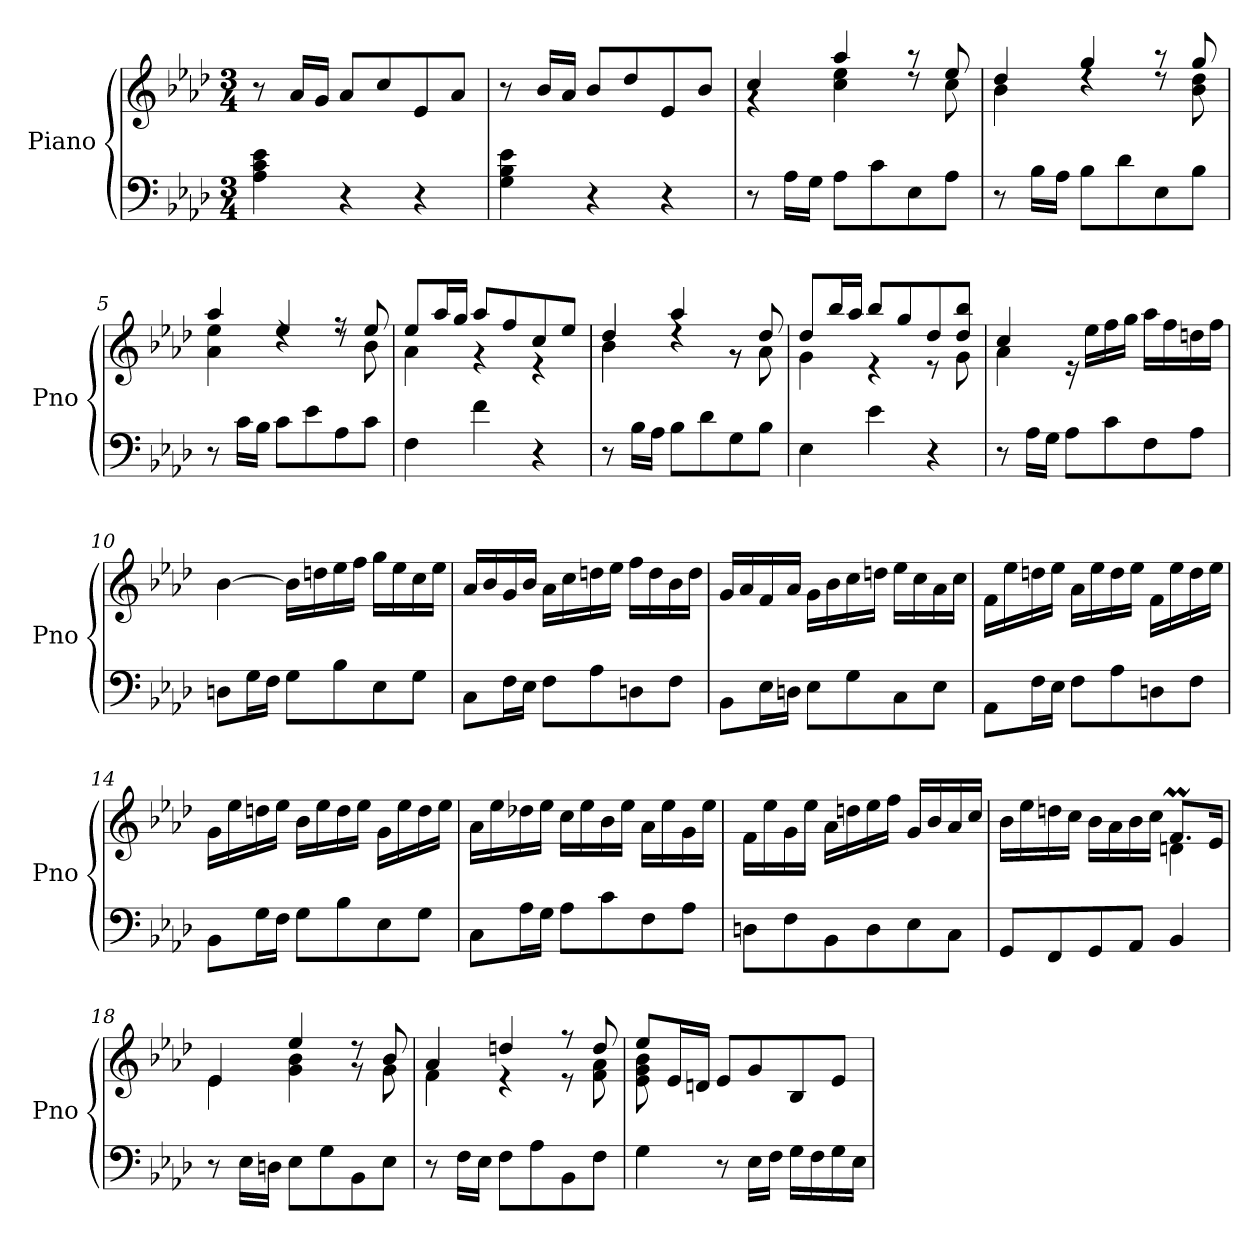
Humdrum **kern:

**kern	**kern
*part1	*part1
*staff2	*staff1
*I"Piano	*
*I'Pno	*
*clefF4	*clefG2
*k[b-e-a-d-]	*k[b-e-a-d-]
*M3/4	*M3/4
=1	=1
4A-\ 4c\ 4e-\	8r
.	16a-/LL
.	16g/JJ
4r	8a-/L
.	8cc/
4r	8e-/
.	8a-/J
=2	=2
4G\ 4B-\ 4e-\	8r
.	16b-/LL
.	16a-/JJ
4r	8b-/L
.	8dd-/
4r	8e-/
.	8b-/J
=3	=3
*	*^
8r	4cc/	4rg
16A-\LL	.	.
16G\JJ	.	.
8A-\L	4aa-/	4cc\ 4ee-\
8c\	.	.
8E-\	8r	8rdd
8A-\J	8ee-/	8cc\
=4	=4	=4
8r	4dd-/	4b-\
16B-\LL	.	.
16A-\JJ	.	.
8B-\L	4gg/	4rdd
8d-\	.	.
8E-\	8r	8rdd
8B-\J	8gg/	8b-\ 8dd-\
=5	=5	=5
8r	4aa-/	4a-\ 4ee-\
16c\LL	.	.
16B-\JJ	.	.
8c\L	4ee-/	4rdd
8e-\	.	.
8A-\	8r	8rdd
8c\J	8ee-/	8b-\
!!LO:LB:g=z	!!
=6	=6	=6
4F\	8ee-/L	4a-\
.	16aa-/L	.
.	16gg/JJ	.
4f\	8aa-/L	4r
.	8ff/	.
4r	8cc/	4r
.	8ee-/J	.
=7	=7	=7
8r	4dd-/	4b-\
16B-\LL	.	.
16A-\JJ	.	.
8B-\L	4aa-/	4rdd
8d-\	.	.
8G\	8rg	8r
8B-\J	8dd-/	8a-\
=8	=8	=8
4E-\	8dd-/L	4g\
.	16bb-/L	.
.	16aa-/JJ	.
4e-\	8bb-/L	4r
.	8gg/	.
4r	8dd-/	8r
.	8dd-/ 8bb-/J	8g\
=9	=9	=9
8r	4cc/	4a-\
16A-\LL	.	.
16G\JJ	.	.
8A-\L	16re	2ryy
.	16ee-\LL	.
8c\	16ff\	.
.	16gg\JJ	.
8F\	16aa-\LL	.
.	16ff\	.
8A-\J	16ddn\	.
.	16ff\JJ	.
*	*v	*v
!!LO:LB:g=z
=10	=10
8Dn\L	[4b-\
16G\L	.
16F\JJ	.
8G\L	16b-\LL]
.	16ddn\
8B-\	16ee-\
.	16ff\JJ
8E-\	16gg\LL
.	16ee-\
8G\J	16cc\
.	16ee-\JJ
=11	=11
8C\L	16a-/LL
.	16b-/
16F\L	16g/
16E-\JJ	16b-/JJ
8F\L	16a-\LL
.	16cc\
8A-\	16ddn\
.	16ee-\JJ
8Dn\	16ff\LL
.	16dd\
8F\J	16b-\
.	16dd\JJ
=12	=12
8BB-\L	16g/LL
.	16a-/
16E-\L	16f/
16Dn\JJ	16a-/JJ
8E-\L	16g\LL
.	16b-\
8G\	16cc\
.	16ddn\JJ
8C\	16ee-\LL
.	16cc\
8E-\J	16a-\
.	16cc\JJ
!!LO:LB:g=z
=13	=13
8AA-\L	16f\LL
.	16ee-\
16F\L	16ddn\
16E-\JJ	16ee-\JJ
8F\L	16a-\LL
.	16ee-\
8A-\	16dd\
.	16ee-\JJ
8Dn\	16f\LL
.	16ee-\
8F\J	16dd\
.	16ee-\JJ
=14	=14
8BB-\L	16g\LL
.	16ee-\
16G\L	16ddn\
16F\JJ	16ee-\JJ
8G\L	16b-\LL
.	16ee-\
8B-\	16dd\
.	16ee-\JJ
8E-\	16g\LL
.	16ee-\
8G\J	16dd\
.	16ee-\JJ
=15	=15
8C\L	16a-\LL
.	16ee-\
16A-\L	16dd-X\
16G\JJ	16ee-\JJ
8A-\L	16cc\LL
.	16ee-\
8c\	16b-\
.	16ee-\JJ
8F\	16a-\LL
.	16ee-\
8A-\J	16g\
.	16ee-\JJ
!!LO:PB:g=z
=16	=16
8Dn\L	16f\LL
.	16ee-\
8F\	16g\
.	16ee-\JJ
8BB-\	16a-\LL
.	16ddn\
8D\	16ee-\
.	16ff\JJ
8E-\	16g/LL
.	16b-/
8C\J	16a-/
.	16cc/JJ
=17	=17
*	*^
8GG/L	16b-\LL	2ryy
.	16ee-\	.
8FF/	16ddn\	.
.	16cc\JJ	.
8GG/	16b-\LL	.
.	16a-\	.
8AA-/J	16b-\	.
.	16cc\JJ	.
4BB-/	8.fM/L	4dn\
.	16e-/Jk	.
=18	=18	=18
8r	4e-/	4e-\
16E-\LL	.	.
16Dn\JJ	.	.
8E-\L	4ee-/	4g\ 4b-\
8G\	.	.
8BB-\	8r	8r
8E-\J	8b-/	8g\
=19	=19	=19
8r	4a-/	4f\
16F\LL	.	.
16E-\JJ	.	.
8F\L	4ddn/	4r
8A-\	.	.
8BB-\	8r	8r
8F\J	8dd/	8f\ 8a-\
!!LO:LB:g=z	!!
=20	=20	=20
4G\	8ee-/L	8e-\ 8g\ 8b-\
.	16e-/L	2ryy
.	16dn/JJ	.
8r	8e-/L	.
16E-\LL	8g/	.
16F\JJ	.	.
16G\LL	8B-/	.
16F\	.	.
16G\	8e-/J	8ryy
16E-\JJ	.	.
*	*v	*v
=	=
*-	*-
